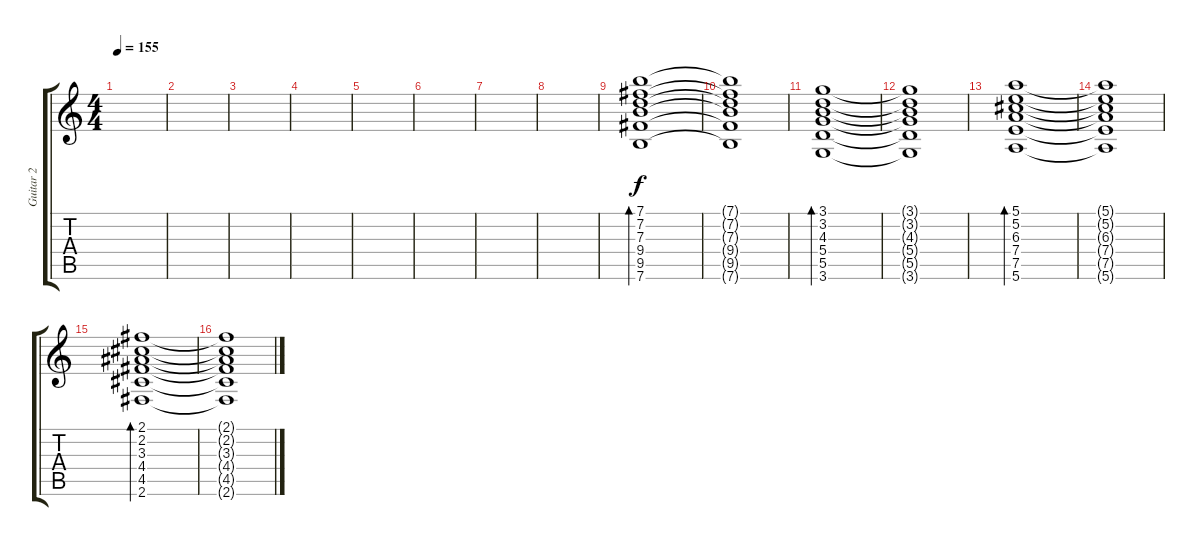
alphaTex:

\track ("Guitar 2" "Guitar 2") {instrument electricguitarclean}
\staff {score tabs}
\tuning (E4 B3 G3 D3 A2 E2) {hide}
\ts (4 4)
\tempo 155
\clef g2
\ks c
|
|
|
|
|
|
|
|
(7.1 7.2 7.3 9.4 9.5 7.6).1{bd 120} |
(7.1{t} 7.2{t} 7.3{t} 9.4{t} 9.5{t} 7.6{t}).1 |
(3.1 3.2 4.3 5.4 5.5 3.6).1{bd 120} |
(3.1{t} 3.2{t} 4.3{t} 5.4{t} 5.5{t} 3.6{t}).1 |
(5.1 5.2 6.3 7.4 7.5 5.6).1{bd 120} |
(5.1{t} 5.2{t} 6.3{t} 7.4{t} 7.5{t} 5.6{t}).1 |
(2.1 2.2 3.3 4.4 4.5 2.6).1{bd 120} |
(2.1{t} 2.2{t} 3.3{t} 4.4{t} 4.5{t} 2.6{t}).1
